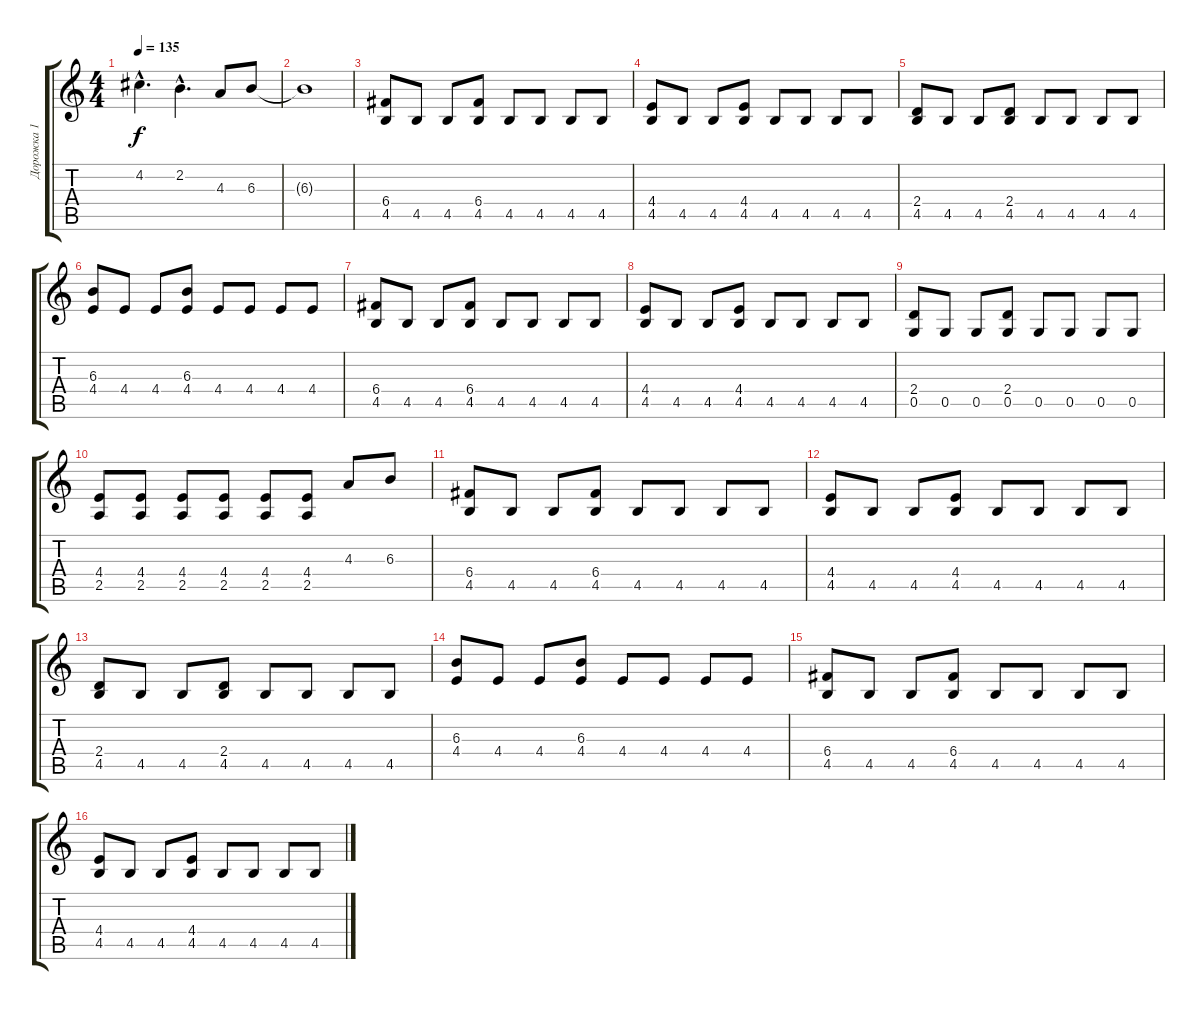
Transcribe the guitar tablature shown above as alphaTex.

\track ("Дорожка 1" "Дорожка 1") {instrument overdrivenguitar}
\staff {score tabs}
\tuning (D4 A3 F3 C3 G2 D2) {hide}
\ts (4 4)
\tempo 135
\clef g2
\ks c
4.2{hac t}.4{d dy f} 2.2{hac}.4{d} 4.3.8 6.3.8 |
6.3{t}.1 |
(6.4 4.5).8 4.5.8 4.5.8 (6.4 4.5).8 4.5.8 4.5.8 4.5.8 4.5.8 |
(4.4 4.5).8 4.5.8 4.5.8 (4.4 4.5).8 4.5.8 4.5.8 4.5.8 4.5.8 |
(2.4 4.5).8 4.5.8 4.5.8 (2.4 4.5).8 4.5.8 4.5.8 4.5.8 4.5.8 |
(6.3 4.4).8 4.4.8 4.4.8 (6.3 4.4).8 4.4.8 4.4.8 4.4.8 4.4.8 |
(6.4 4.5).8 4.5.8 4.5.8 (6.4 4.5).8 4.5.8 4.5.8 4.5.8 4.5.8 |
(4.4 4.5).8 4.5.8 4.5.8 (4.4 4.5).8 4.5.8 4.5.8 4.5.8 4.5.8 |
(2.4 0.5).8 0.5.8 0.5.8 (2.4 0.5).8 0.5.8 0.5.8 0.5.8 0.5.8 |
(4.4 2.5).8 (4.4 2.5).8 (4.4 2.5).8 (4.4 2.5).8 (4.4 2.5).8 (4.4 2.5).8 4.3.8 6.3.8 |
(6.4 4.5).8 4.5.8 4.5.8 (6.4 4.5).8 4.5.8 4.5.8 4.5.8 4.5.8 |
(4.4 4.5).8 4.5.8 4.5.8 (4.4 4.5).8 4.5.8 4.5.8 4.5.8 4.5.8 |
(2.4 4.5).8 4.5.8 4.5.8 (2.4 4.5).8 4.5.8 4.5.8 4.5.8 4.5.8 |
(6.3 4.4).8 4.4.8 4.4.8 (6.3 4.4).8 4.4.8 4.4.8 4.4.8 4.4.8 |
(6.4 4.5).8 4.5.8 4.5.8 (6.4 4.5).8 4.5.8 4.5.8 4.5.8 4.5.8 |
(4.4 4.5).8 4.5.8 4.5.8 (4.4 4.5).8 4.5.8 4.5.8 4.5.8 4.5.8
